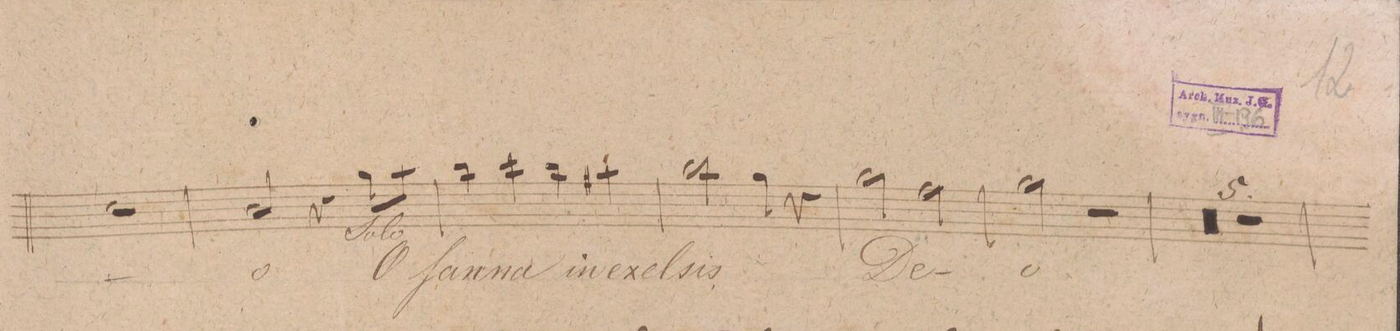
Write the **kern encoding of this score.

**kern	**text	**dynam
*I"Alto.	*	*
*clefC3	*	*
*k[f#c#g#]	*	*
*met(c)	*	*
*M4/4	*	*
1d	.	.
=73	=73	=73
2c#/	-o	.
4r	.	.
8a\L	O-	.
8b\J	.	.
=74	=74	=74
4cc#\	-ſan-	.
4dd\	-na	.
4cc#\	in	.
4b#X\	e-	.
=75	=75	=75
2cc#\	-xel-	.
4a\	-sis	.
4r	.	.
=76	=76	=76
2a\	De-	.
2g#\	.	.
=77	=77	=77
2a\	-o	.
2r	.	.
=78	=78	=78
00r	.	.
=79	=79	=79
=80	=80	=80
=81	=81	=81
=82	=82	=82
1r	.	.
=83	=83	=83
*-	*-	*-
